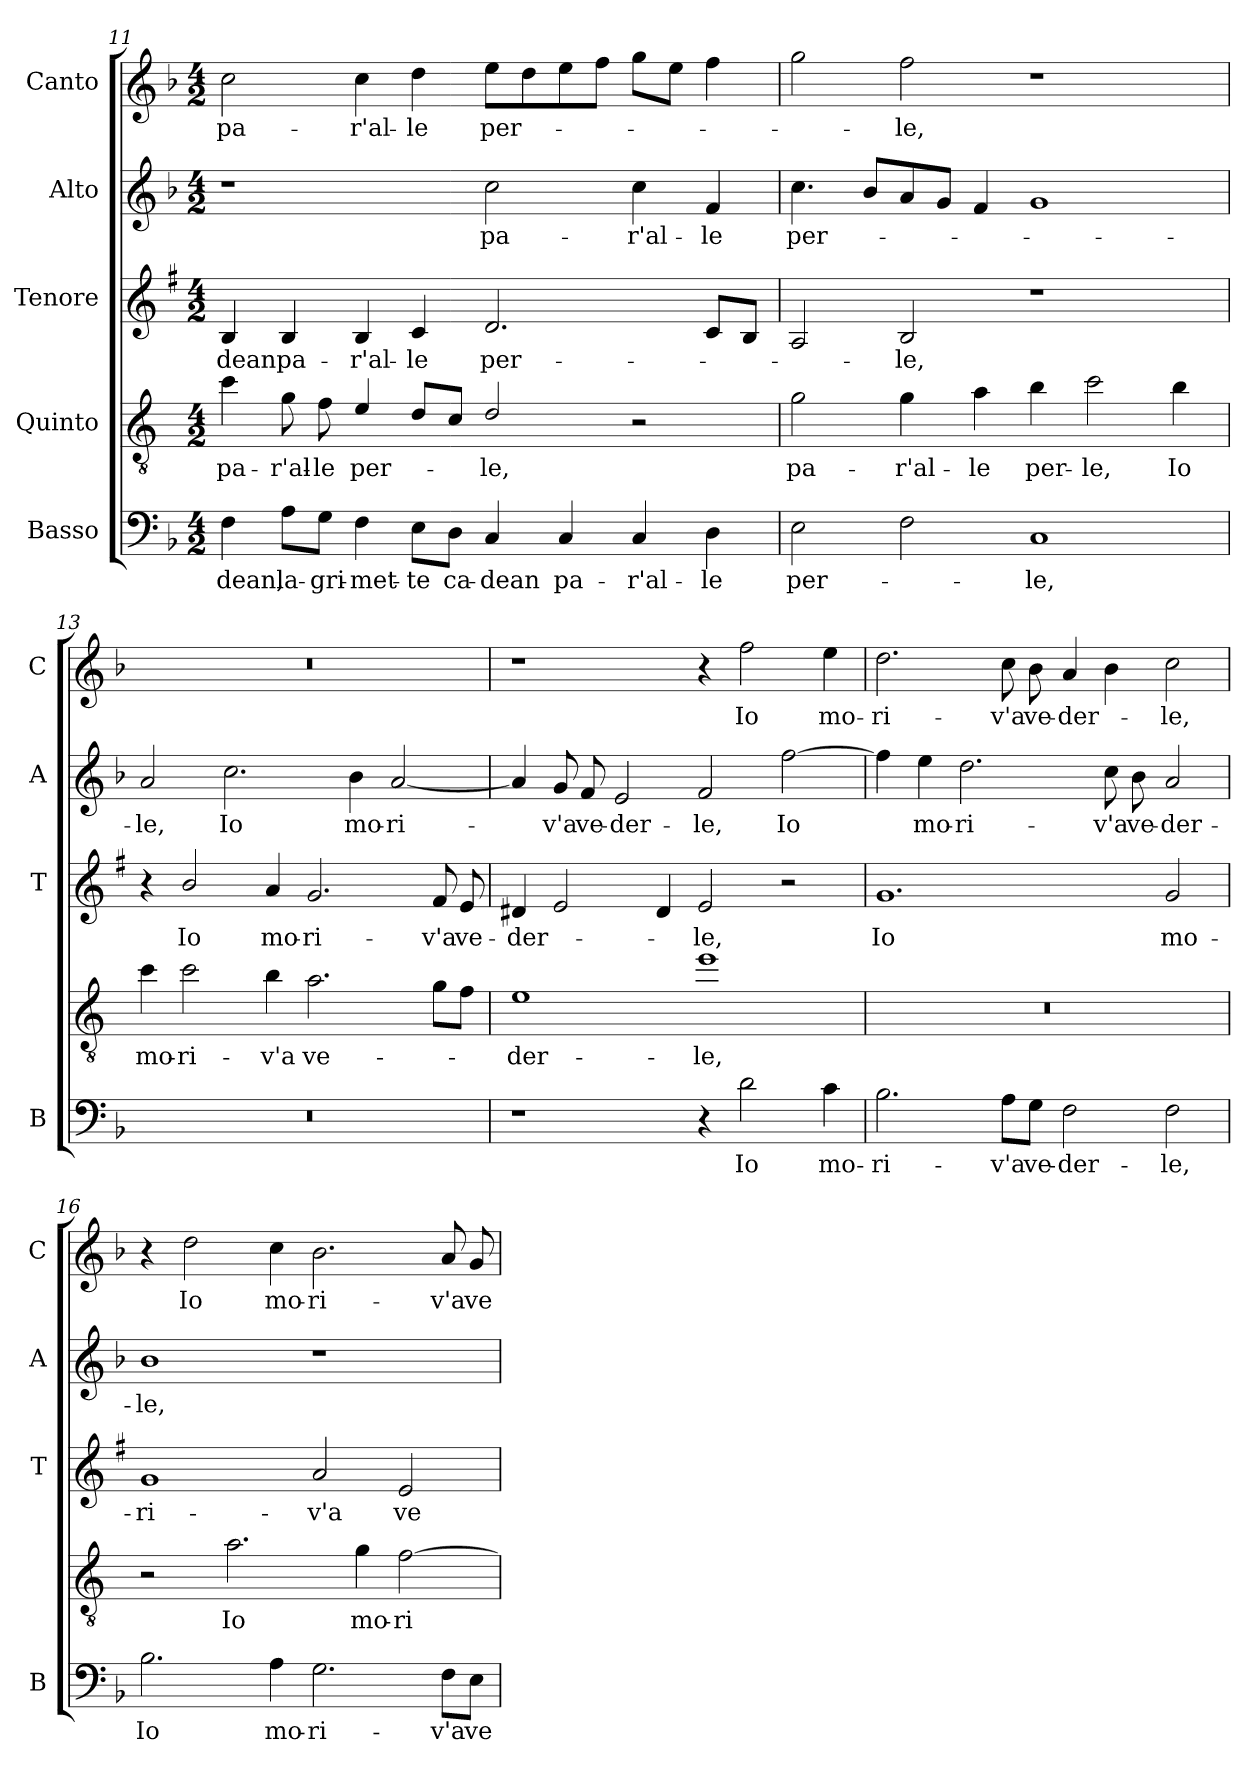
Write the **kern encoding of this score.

**kern	**text	**kern	**text	**kern	**text	**kern	**text	**kern	**text
*part5	*part5	*part4	*part4	*part3	*part3	*part2	*part2	*part1	*part1
*staff5	*staff5	*staff4	*staff4	*staff3	*staff3	*staff2	*staff2	*staff1	*staff1
*I"Basso	*	*I"Quinto	*	*I"Tenore	*	*I"Alto	*	*I"Canto	*
*I'B	*	*	*	*I'T	*	*I'A	*	*I'C	*
*clefF4	*	*clefGv2	*	*clefG2	*	*clefG2	*	*clefG2	*
*	*	*ITrd4c7	*	*ITrd1c2	*	*	*	*	*
*k[b-]	*	*k[b-]	*	*k[b-]	*	*k[b-]	*	*k[b-]	*
*F:	*	*F:	*	*F:	*	*F:	*	*F:	*
*M4/2	*	*M4/2	*	*M4/2	*	*M4/2	*	*M4/2	*
=11	=11	=11	=11	=11	=11	=11	=11	=11	=11
!	!LO:LY:b	!	!LO:LY:b	!	!LO:LY:b	!	!	!	!LO:LY:b
4F\	-dean,	4f\	pa-	4A/	-dean	1r	.	2cc\	pa-
!	!LO:LY:b	!	!LO:LY:b	!	!LO:LY:b	!	!	!	!
8A\L	la-	8c\	-r'al-	4A/	pa-	.	.	.	.
!	!LO:LY:b	!	!LO:LY:b	!	!	!	!	!	!
8G\J	-gri-	8B-\	-le	.	.	.	.	.	.
!	!LO:LY:b	!	!LO:LY:b	!	!LO:LY:b	!	!	!	!LO:LY:b
4F\	-met-	4A/	per-	4A/	-r'al-	.	.	4cc\	-r'al-
!	!LO:LY:b	!	!	!	!LO:LY:b	!	!	!	!LO:LY:b
8E\L	-te	8G/L	.	4B-/	-le	.	.	4dd\	-le
!	!LO:LY:b	!	!	!	!	!	!	!	!
8D\J	ca-	8F/J	.	.	.	.	.	.	.
!	!LO:LY:b	!	!LO:LY:b	!	!LO:LY:b	!	!LO:LY:b	!	!LO:LY:b
4C/	-dean	2G/	-le,	2.c/	per-	2cc\	pa-	8ee\L	per-
.	.	.	.	.	.	.	.	8dd\	.
!	!LO:LY:b	!	!	!	!	!	!	!	!
4C/	pa-	.	.	.	.	.	.	8ee\	.
.	.	.	.	.	.	.	.	8ff\J	.
!	!LO:LY:b	!	!	!	!	!	!LO:LY:b	!	!
4C/	-r'al-	2r	.	.	.	4cc\	-r'al-	8gg\L	.
.	.	.	.	.	.	.	.	8ee\J	.
!	!LO:LY:b	!	!	!	!	!	!LO:LY:b	!	!
4D\	-le	.	.	8B-/L	.	4f/	-le	4ff\	.
.	.	.	.	8A/J	.	.	.	.	.
=12	=12	=12	=12	=12	=12	=12	=12	=12	=12
!	!LO:LY:b	!	!LO:LY:b	!	!	!	!LO:LY:b	!	!
2E\	per-	2c\	pa-	2G/	.	4.cc\	per-	2gg\	.
.	.	.	.	.	.	8b-/L	.	.	.
!	!	!	!LO:LY:b	!	!LO:LY:b	!	!	!	!LO:LY:b
2F\	.	4c\	-r'al-	2A/	-le,	8a/	.	2ff\	-le,
.	.	.	.	.	.	8g/J	.	.	.
!	!	!	!LO:LY:b	!	!	!	!	!	!
.	.	4d\	-le	.	.	4f/	.	.	.
!	!LO:LY:b	!	!LO:LY:b	!	!	!	!	!	!
1C	-le,	4e\	per-	1r	.	1g	.	1r	.
!	!	!	!LO:LY:b	!	!	!	!	!	!
.	.	2f\	-le,	.	.	.	.	.	.
!	!	!	!LO:LY:b	!	!	!	!	!	!
.	.	4e\	Io	.	.	.	.	.	.
!!LO:LB:g=z
=13	=13	=13	=13	=13	=13	=13	=13	=13	=13
!	!	!	!LO:LY:b	!	!	!	!LO:LY:b	!	!
0r	.	4f\	mo-	4r	.	2a/	-le,	0r	.
!	!	!	!LO:LY:b	!	!LO:LY:b	!	!	!	!
.	.	2f\	-ri-	2a/	Io	.	.	.	.
!	!	!	!	!	!	!	!LO:LY:b	!	!
.	.	.	.	.	.	2.cc\	Io	.	.
!	!	!	!LO:LY:b	!	!LO:LY:b	!	!	!	!
.	.	4e\	-v'a	4g/	mo-	.	.	.	.
!	!	!	!LO:LY:b	!	!LO:LY:b	!	!	!	!
.	.	2.d\	ve-	2.f/	-ri-	.	.	.	.
!	!	!	!	!	!	!	!LO:LY:b	!	!
.	.	.	.	.	.	4b-\	mo-	.	.
!	!	!	!	!	!	!	!LO:LY:b	!	!
.	.	.	.	.	.	[2a/	-ri-	.	.
!	!	!	!	!	!LO:LY:b	!	!	!	!
.	.	8c\L	.	8e/	-v'a	.	.	.	.
!	!	!	!	!	!LO:LY:b	!	!	!	!
.	.	8B-\J	.	8d/	ve-	.	.	.	.
=14	=14	=14	=14	=14	=14	=14	=14	=14	=14
!	!	!	!LO:LY:b	!	!LO:LY:b	!	!	!	!
1r	.	1A	-der-	4c#X/	-der-	4a/]	.	1r	.
!	!	!	!	!	!	!	!LO:LY:b	!	!
.	.	.	.	2d/	.	8g/	-v'a	.	.
!	!	!	!	!	!	!	!LO:LY:b	!	!
.	.	.	.	.	.	8f/	ve-	.	.
!	!	!	!	!	!	!	!LO:LY:b	!	!
.	.	.	.	.	.	2e/	-der-	.	.
.	.	.	.	4c#/	.	.	.	.	.
!	!	!	!LO:LY:b	!	!LO:LY:b	!	!LO:LY:b	!	!
4r	.	1a	-le,	2d/	-le,	2f/	-le,	4r	.
!	!LO:LY:b	!	!	!	!	!	!	!	!LO:LY:b
2d\	Io	.	.	.	.	.	.	2ff\	Io
!	!	!	!	!	!	!	!LO:LY:b	!	!
.	.	.	.	2r	.	[2ff\	Io	.	.
!	!LO:LY:b	!	!	!	!	!	!	!	!LO:LY:b
4c\	mo-	.	.	.	.	.	.	4ee\	mo-
=15	=15	=15	=15	=15	=15	=15	=15	=15	=15
!	!LO:LY:b	!	!	!	!LO:LY:b	!	!	!	!LO:LY:b
2.B-\	-ri-	0r	.	1.f	Io	4ff\]	.	2.dd\	-ri-
!	!	!	!	!	!	!	!LO:LY:b	!	!
.	.	.	.	.	.	4ee\	mo-	.	.
!	!	!	!	!	!	!	!LO:LY:b	!	!
.	.	.	.	.	.	2.dd\	-ri-	.	.
!	!LO:LY:b	!	!	!	!	!	!	!	!LO:LY:b
8A\L	-v'a	.	.	.	.	.	.	8cc\	-v'a
!	!LO:LY:b	!	!	!	!	!	!	!	!LO:LY:b
8G\J	ve-	.	.	.	.	.	.	8b-\	ve-
!	!LO:LY:b	!	!	!	!	!	!	!	!LO:LY:b
2F\	-der-	.	.	.	.	.	.	4a/	-der-
!	!	!	!	!	!	!	!LO:LY:b	!	!
.	.	.	.	.	.	8cc\	-v'a	4b-\	.
!	!	!	!	!	!	!	!LO:LY:b	!	!
.	.	.	.	.	.	8b-\	ve-	.	.
!	!LO:LY:b	!	!	!	!LO:LY:b	!	!LO:LY:b	!	!LO:LY:b
2F\	-le,	.	.	2f/	mo-	2a/	-der-	2cc\	-le,
=16	=16	=16	=16	=16	=16	=16	=16	=16	=16
!	!LO:LY:b	!	!	!	!LO:LY:b	!	!LO:LY:b	!	!
2.B-\	Io	2r	.	1f	-ri-	1b-	-le,	4r	.
!	!	!	!	!	!	!	!	!	!LO:LY:b
.	.	.	.	.	.	.	.	2dd\	Io
!	!	!	!LO:LY:b	!	!	!	!	!	!
.	.	2.d\	Io	.	.	.	.	.	.
!	!LO:LY:b	!	!	!	!	!	!	!	!LO:LY:b
4A\	mo-	.	.	.	.	.	.	4cc\	mo-
!	!LO:LY:b	!	!	!	!LO:LY:b	!	!	!	!LO:LY:b
2.G\	-ri-	.	.	2g/	-v'a	1r	.	2.b-\	-ri-
!	!	!	!LO:LY:b	!	!	!	!	!	!
.	.	4c\	mo-	.	.	.	.	.	.
!	!	!	!LO:LY:b	!	!LO:LY:b	!	!	!	!
.	.	[2B-\	-ri-	2d/	ve-	.	.	.	.
!	!LO:LY:b	!	!	!	!	!	!	!	!LO:LY:b
8F\L	-v'a	.	.	.	.	.	.	8a/	-v'a
!	!LO:LY:b	!	!	!	!	!	!	!	!LO:LY:b
8E\J	ve-	.	.	.	.	.	.	8g/	ve-
=	=	=	=	=	=	=	=	=	=
*-	*-	*-	*-	*-	*-	*-	*-	*-	*-
